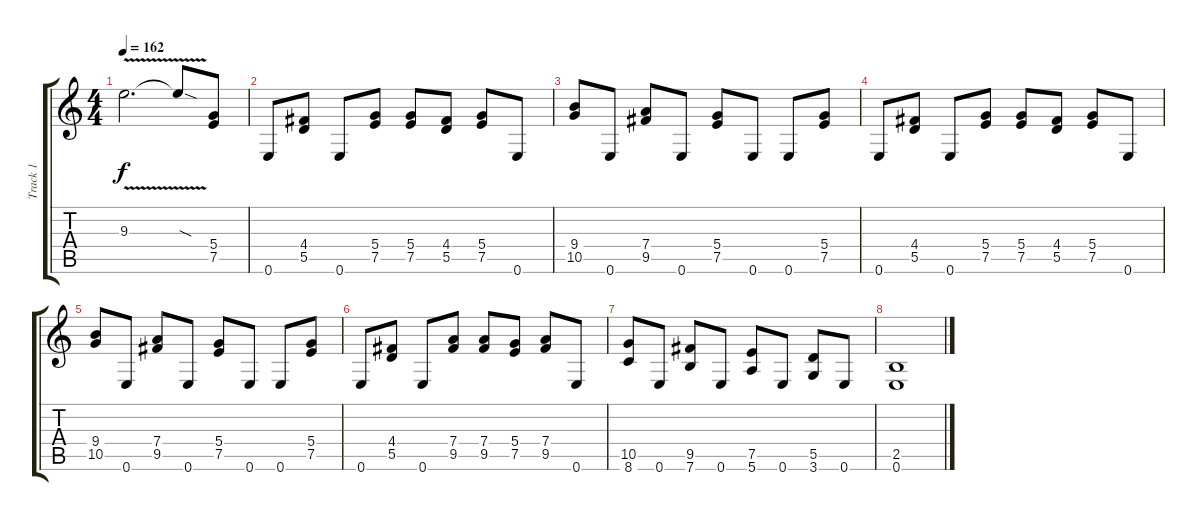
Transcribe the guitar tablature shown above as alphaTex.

\track ("Track 1" "Track 1") {instrument overdrivenguitar}
\staff {score tabs}
\tuning (E4 B3 G3 D3 A2 E2) {hide}
\ts (4 4)
\tempo 162
\clef g2
\ks c
9.3{v}.2{d dy f} 9.3{sod t}.8 (5.4 7.5).8 |
0.6.8 (4.4 5.5).8 0.6.8 (5.4 7.5).8 (5.4 7.5).8 (4.4 5.5).8 (5.4 7.5).8 0.6.8 |
(9.4 10.5).8 0.6.8 (7.4 9.5).8 0.6.8 (5.4 7.5).8 0.6.8 0.6.8 (5.4 7.5).8 |
0.6.8 (4.4 5.5).8 0.6.8 (5.4 7.5).8 (5.4 7.5).8 (4.4 5.5).8 (5.4 7.5).8 0.6.8 |
(9.4 10.5).8 0.6.8 (7.4 9.5).8 0.6.8 (5.4 7.5).8 0.6.8 0.6.8 (5.4 7.5).8 |
0.6.8 (4.4 5.5).8 0.6.8 (7.4 9.5).8 (7.4 9.5).8 (5.4 7.5).8 (7.4 9.5).8 0.6.8 |
(10.5 8.6).8 0.6.8 (9.5 7.6).8 0.6.8 (7.5 5.6).8 0.6.8 (5.5 3.6).8 0.6.8 |
(2.5 0.6).1
